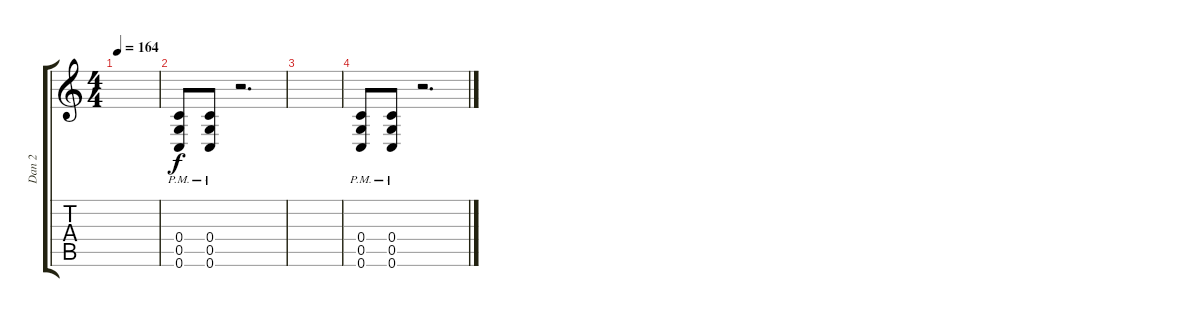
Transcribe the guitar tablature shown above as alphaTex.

\track ("Dan 2" "Dan 2") {instrument distortionguitar}
\staff {score tabs}
\tuning (D4 A3 F3 C3 G2 C2) {hide}
\ts (4 4)
\tempo 164
\clef g2
\ks c
|
(0.4{pm} 0.5{pm} 0.6{pm}).8 (0.4{pm} 0.5{pm} 0.6{pm}).8 r.2{d} |
|
(0.4{pm} 0.5{pm} 0.6{pm}).8{volume 16} (0.4{pm} 0.5{pm} 0.6{pm}).8 r.2{d}
